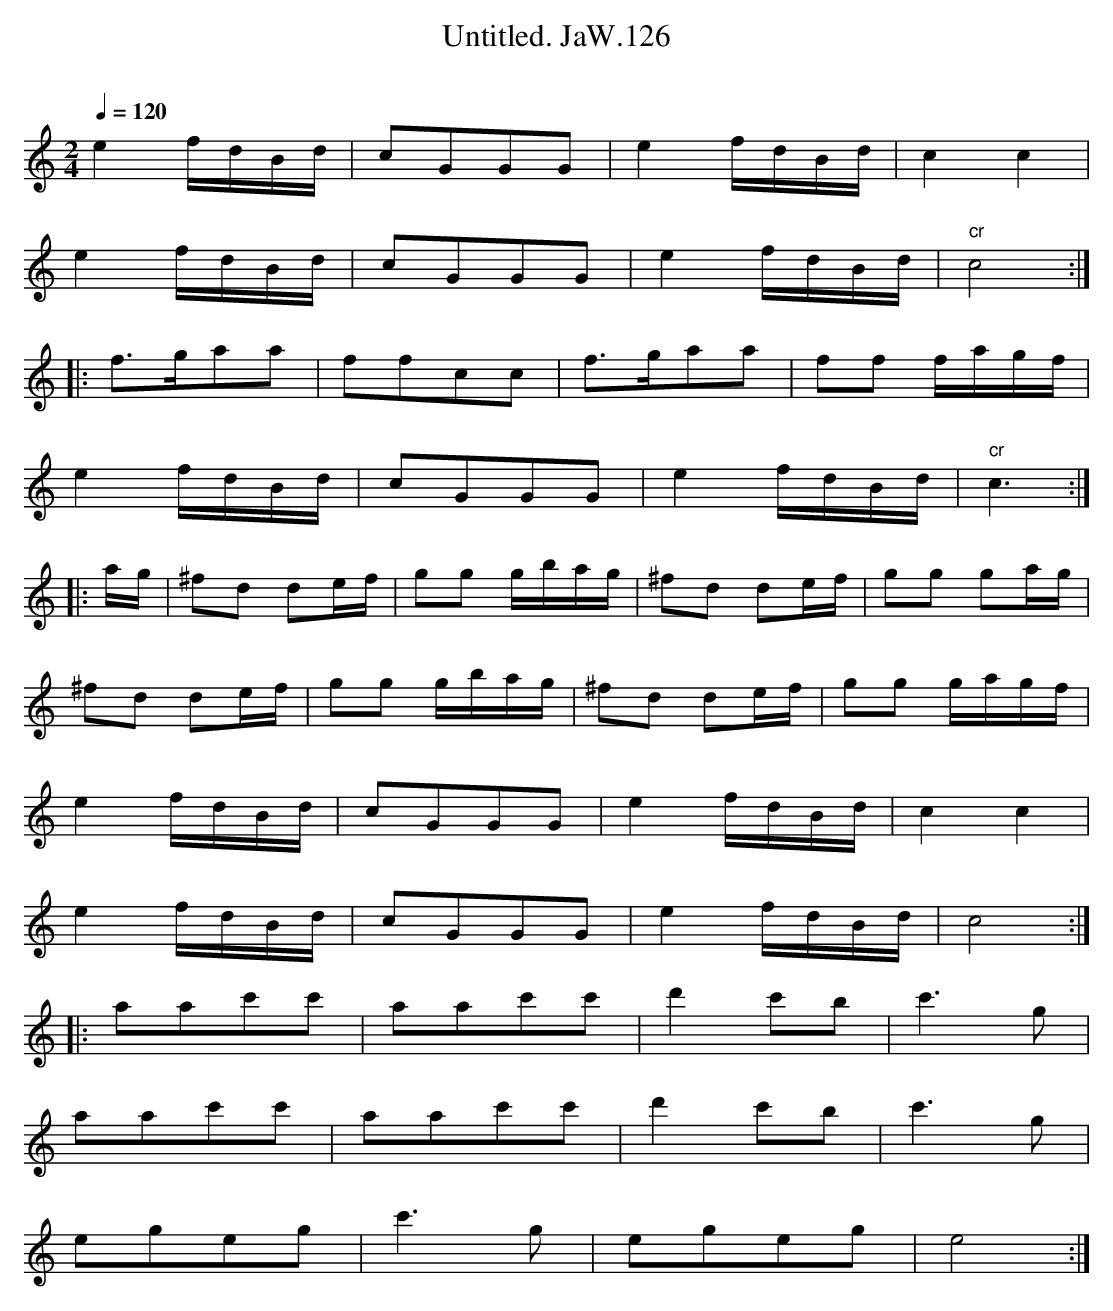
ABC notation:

X:1
T:Untitled. JaW.126
M:2/4
L:1/8
Q:1/4=120
O:
K:C
e2 f/d/B/d/|cGGG|e2 f/d/B/d/|c2c2|
e2 f/d/B/d/|cGGG|e2 f/d/B/d/|"cr"c4:|
|:f>gaa|ffcc|f>gaa|ff f/a/g/f/|
e2 f/d/B/d/|cGGG|e2 f/d/B/d/|"cr"c3:|
|:a/g/|^fd de/f/|gg g/b/a/g/|^fd de/f/|gg ga/g/|
^fd de/f/|gg g/b/a/g/|^fd de/f/|gg g/a/g/f/|
e2f/d/B/d/|cGGG|e2f/d/B/d/|c2c2|
e2f/d/B/d/|cGGG|e2f/d/B/d/|c4:|
|:aac'c'|aac'c'|d'2c'b|c'3g|
aac'c'|aac'c'|d'2c'b|c'3g|
egeg|c'3g|egeg|e4:|
